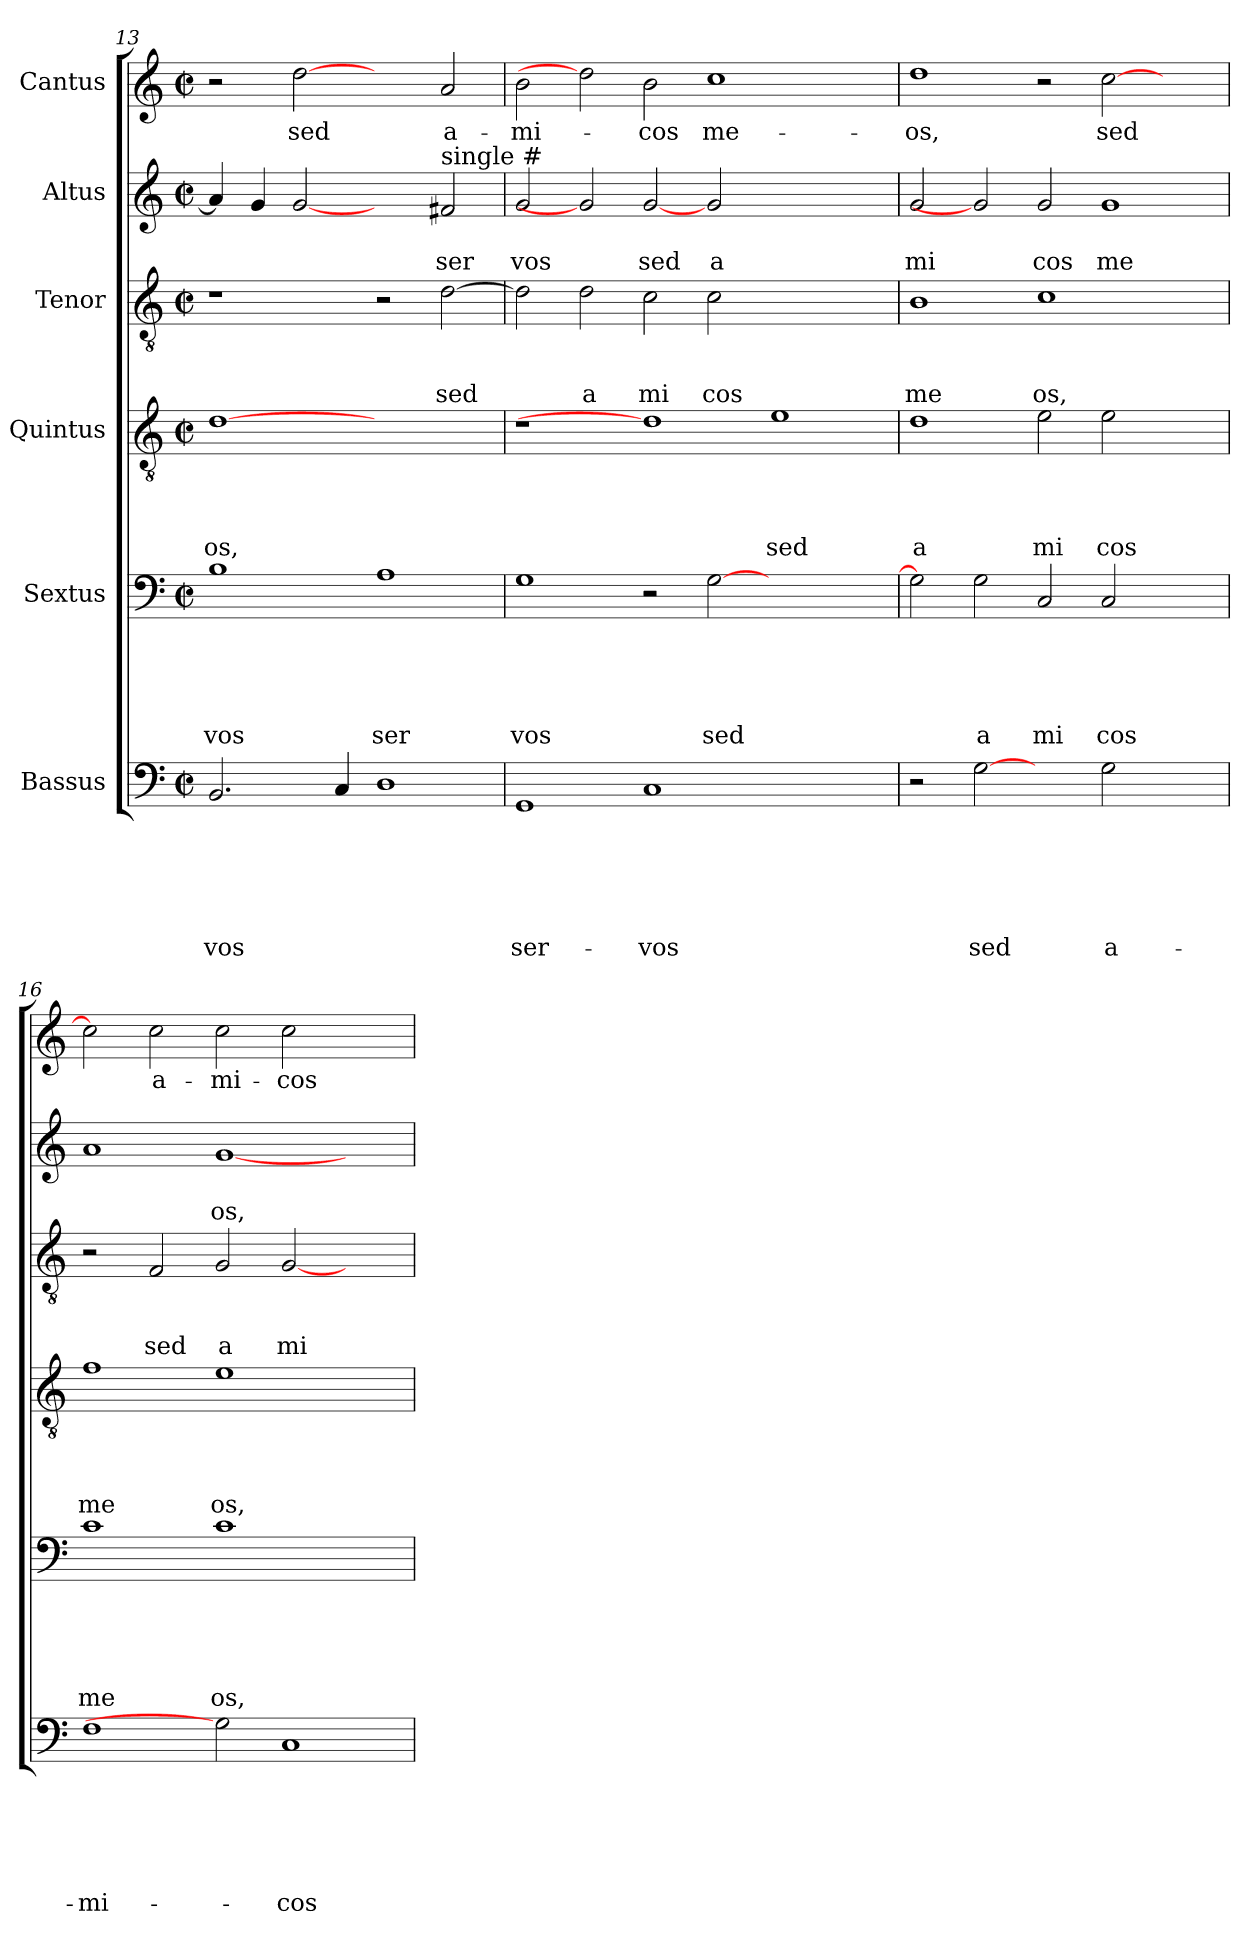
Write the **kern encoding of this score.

**kern	**text	**text	**text	**text	**text	**text	**kern	**text	**text	**text	**text	**text	**kern	**text	**text	**text	**text	**kern	**text	**text	**text	**kern	**text	**text	**kern	**text
*part6	*part6	*part6	*part6	*part6	*part6	*part6	*part5	*part5	*part5	*part5	*part5	*part5	*part4	*part4	*part4	*part4	*part4	*part3	*part3	*part3	*part3	*part2	*part2	*part2	*part1	*part1
*staff6	*staff6	*staff6	*staff6	*staff6	*staff6	*staff6	*staff5	*staff5	*staff5	*staff5	*staff5	*staff5	*staff4	*staff4	*staff4	*staff4	*staff4	*staff3	*staff3	*staff3	*staff3	*staff2	*staff2	*staff2	*staff1	*staff1
*I"Bassus	*	*	*	*	*	*	*I"Sextus	*	*	*	*	*	*I"Quintus	*	*	*	*	*I"Tenor	*	*	*	*I"Altus	*	*	*I"Cantus	*
!!LO:PB:g=z
*clefF4	*	*	*	*	*	*	*clefF4	*	*	*	*	*	*clefGv2	*	*	*	*	*clefGv2	*	*	*	*clefG2	*	*	*clefG2	*
*k[]	*	*	*	*	*	*	*k[]	*	*	*	*	*	*k[]	*	*	*	*	*k[]	*	*	*	*k[]	*	*	*k[]	*
*C:	*	*	*	*	*	*	*C:	*	*	*	*	*	*C:	*	*	*	*	*C:	*	*	*	*C:	*	*	*C:	*
*M2/2	*	*	*	*	*	*	*M2/2	*	*	*	*	*	*M2/2	*	*	*	*	*M2/2	*	*	*	*M2/2	*	*	*M2/2	*
*met(c|)	*	*	*	*	*	*	*met(c|)	*	*	*	*	*	*met(c|)	*	*	*	*	*met(c|)	*	*	*	*met(c|)	*	*	*met(c|)	*
=13	=13	=13	=13	=13	=13	=13	=13	=13	=13	=13	=13	=13	=13	=13	=13	=13	=13	=13	=13	=13	=13	=13	=13	=13	=13	=13
!	!	!	!	!	!	!LO:LY:b	!	!	!	!	!	!LO:LY:b	!	!	!	!	!LO:LY:b	!	!	!	!	!	!	!	!	!
2.BB/	.	.	.	.	.	vos	1B	.	.	.	.	vos	[1d	.	.	.	-os,	1r	.	.	.	4a/]	.	.	2r	.
.	.	.	.	.	.	.	.	.	.	.	.	.	.	.	.	.	.	.	.	.	.	4g/	.	.	.	.
!	!	!	!	!	!	!	!	!	!	!	!	!	!	!	!	!	!	!	!	!	!	!	!	!	!	!LO:LY:b
.	.	.	.	.	.	.	.	.	.	.	.	.	.	.	.	.	.	.	.	.	.	[2g	.	.	[2dd	sed
4C/	.	.	.	.	.	.	.	.	.	.	.	.	.	.	.	.	.	.	.	.	.	.	.	.	.	.
!	!	!	!	!	!	!	!	!	!	!	!	!LO:LY:b	!	!	!	!	!	!	!	!	!	!	!	!	!	!
1D	.	.	.	.	.	.	1A	.	.	.	.	ser	1ryy	.	.	.	.	2r	.	.	.	2ryy	.	.	2ryy	.
!	!	!	!	!	!	!	!	!	!	!	!	!	!	!	!	!	!	!	!	!	!	!LO:TX:a:t=single #	!	!	!	!
!	!	!	!	!	!	!	!	!	!	!	!	!	!	!	!	!	!	!	!	!	!LO:LY:b	!	!	!LO:LY:b	!	!LO:LY:b
.	.	.	.	.	.	.	.	.	.	.	.	.	.	.	.	.	.	[>2d\	.	.	sed	2f#/	.	ser	2a/	a-
=14	=14	=14	=14	=14	=14	=14	=14	=14	=14	=14	=14	=14	=14	=14	=14	=14	=14	=14	=14	=14	=14	=14	=14	=14	=14	=14
!	!	!	!	!	!	!LO:LY:b	!	!	!	!	!	!LO:LY:b	!	!	!	!	!	!	!	!	!	!	!	!LO:LY:b	!	!LO:LY:b
1GG	.	.	.	.	.	ser-	1G	.	.	.	.	vos	1r	.	.	.	.	2d\]	.	.	.	2g/	.	vos	2b\	-mi-
!	!	!	!	!	!	!	!	!	!	!	!	!	!	!	!	!	!	!	!	!	!LO:LY:b	!	!	!	!	!
.	.	.	.	.	.	.	.	.	.	.	.	.	.	.	.	.	.	2d\	.	.	a	2g]	.	.	2dd]	.
!	!	!	!	!	!	!LO:LY:b	!	!	!	!	!	!	!	!	!	!	!	!	!	!	!LO:LY:b	!	!	!LO:LY:b	!	!LO:LY:b
1C	.	.	.	.	.	-vos	2r	.	.	.	.	.	1d]	.	.	.	.	2c\	.	.	mi	[2g	.	sed	2b\	-cos
!	!	!	!	!	!	!	!	!	!	!	!	!LO:LY:b	!	!	!	!	!	!	!	!	!LO:LY:b	!	!	!LO:LY:b	!	!LO:LY:b
.	.	.	.	.	.	.	[>2G\	.	.	.	.	sed	.	.	.	.	.	2c\	.	.	cos	2g/	.	a	1cc	me-
!	!	!	!	!	!	!	!	!	!	!	!	!	!	!	!	!	!LO:LY:b	!	!	!	!	!	!	!	!	!
1ryy	.	.	.	.	.	.	1ryy	.	.	.	.	.	1e	.	.	.	sed	1ryy	.	.	.	1ryy	.	.	.	.
.	.	.	.	.	.	.	.	.	.	.	.	.	.	.	.	.	.	.	.	.	.	.	.	.	2ryy	.
=15	=15	=15	=15	=15	=15	=15	=15	=15	=15	=15	=15	=15	=15	=15	=15	=15	=15	=15	=15	=15	=15	=15	=15	=15	=15	=15
!	!	!	!	!	!	!	!	!	!	!	!	!	!	!	!	!	!LO:LY:b	!	!	!	!LO:LY:b	!	!	!LO:LY:b	!	!LO:LY:b
2r	.	.	.	.	.	.	2G\]	.	.	.	.	.	1d	.	.	.	a	1B	.	.	me	2g/	.	mi	1dd	-os,
!	!	!	!	!	!	!LO:LY:b	!	!	!	!	!	!LO:LY:b	!	!	!	!	!	!	!	!	!	!	!	!	!	!
[2G	.	.	.	.	.	sed	2G\	.	.	.	.	a	.	.	.	.	.	.	.	.	.	2g]	.	.	.	.
!	!	!	!	!	!	!	!	!	!	!	!	!LO:LY:b	!	!	!	!	!LO:LY:b	!	!	!	!LO:LY:b	!	!	!LO:LY:b	!	!
2ryy	.	.	.	.	.	.	2C/	.	.	.	.	mi	2e\	.	.	.	mi	1c	.	.	os,	2g/	.	cos	2r	.
!	!	!	!	!	!	!LO:LY:b	!	!	!	!	!	!LO:LY:b	!	!	!	!	!LO:LY:b	!	!	!	!	!	!	!LO:LY:b	!	!LO:LY:b
2G\	.	.	.	.	.	a-	2C/	.	.	.	.	cos	2e\	.	.	.	cos	.	.	.	.	1g	.	me	[>2cc\	sed
2ryy	.	.	.	.	.	.	2ryy	.	.	.	.	.	2ryy	.	.	.	.	2ryy	.	.	.	.	.	.	2ryy	.
=16	=16	=16	=16	=16	=16	=16	=16	=16	=16	=16	=16	=16	=16	=16	=16	=16	=16	=16	=16	=16	=16	=16	=16	=16	=16	=16
!	!	!	!	!	!	!LO:LY:b	!	!	!	!	!	!LO:LY:b	!	!	!	!	!LO:LY:b	!	!	!	!	!	!	!	!	!
1F	.	.	.	.	.	-mi-	1c	.	.	.	.	me	1f	.	.	.	me	2r	.	.	.	1a	.	.	2cc\]	.
!	!	!	!	!	!	!	!	!	!	!	!	!	!	!	!	!	!	!	!	!	!LO:LY:b	!	!	!	!	!LO:LY:b
.	.	.	.	.	.	.	.	.	.	.	.	.	.	.	.	.	.	2F/	.	.	sed	.	.	.	2cc\	a-
!	!	!	!	!	!	!	!	!	!	!	!	!LO:LY:b	!	!	!	!	!LO:LY:b	!	!	!	!LO:LY:b	!	!	!LO:LY:b	!	!LO:LY:b
2G]	.	.	.	.	.	.	1c	.	.	.	.	os,	1e	.	.	.	os,	2G/	.	.	a	[<1g	.	os,	2cc\	-mi-
!	!	!	!	!	!	!LO:LY:b	!	!	!	!	!	!	!	!	!	!	!	!	!	!	!LO:LY:b	!	!	!	!	!LO:LY:b
1C	.	.	.	.	.	-cos	.	.	.	.	.	.	.	.	.	.	.	[<2G/	.	.	mi	.	.	.	2cc\	-cos
.	.	.	.	.	.	.	2ryy	.	.	.	.	.	2ryy	.	.	.	.	2ryy	.	.	.	2ryy	.	.	2ryy	.
=	=	=	=	=	=	=	=	=	=	=	=	=	=	=	=	=	=	=	=	=	=	=	=	=	=	=
*-	*-	*-	*-	*-	*-	*-	*-	*-	*-	*-	*-	*-	*-	*-	*-	*-	*-	*-	*-	*-	*-	*-	*-	*-	*-	*-
